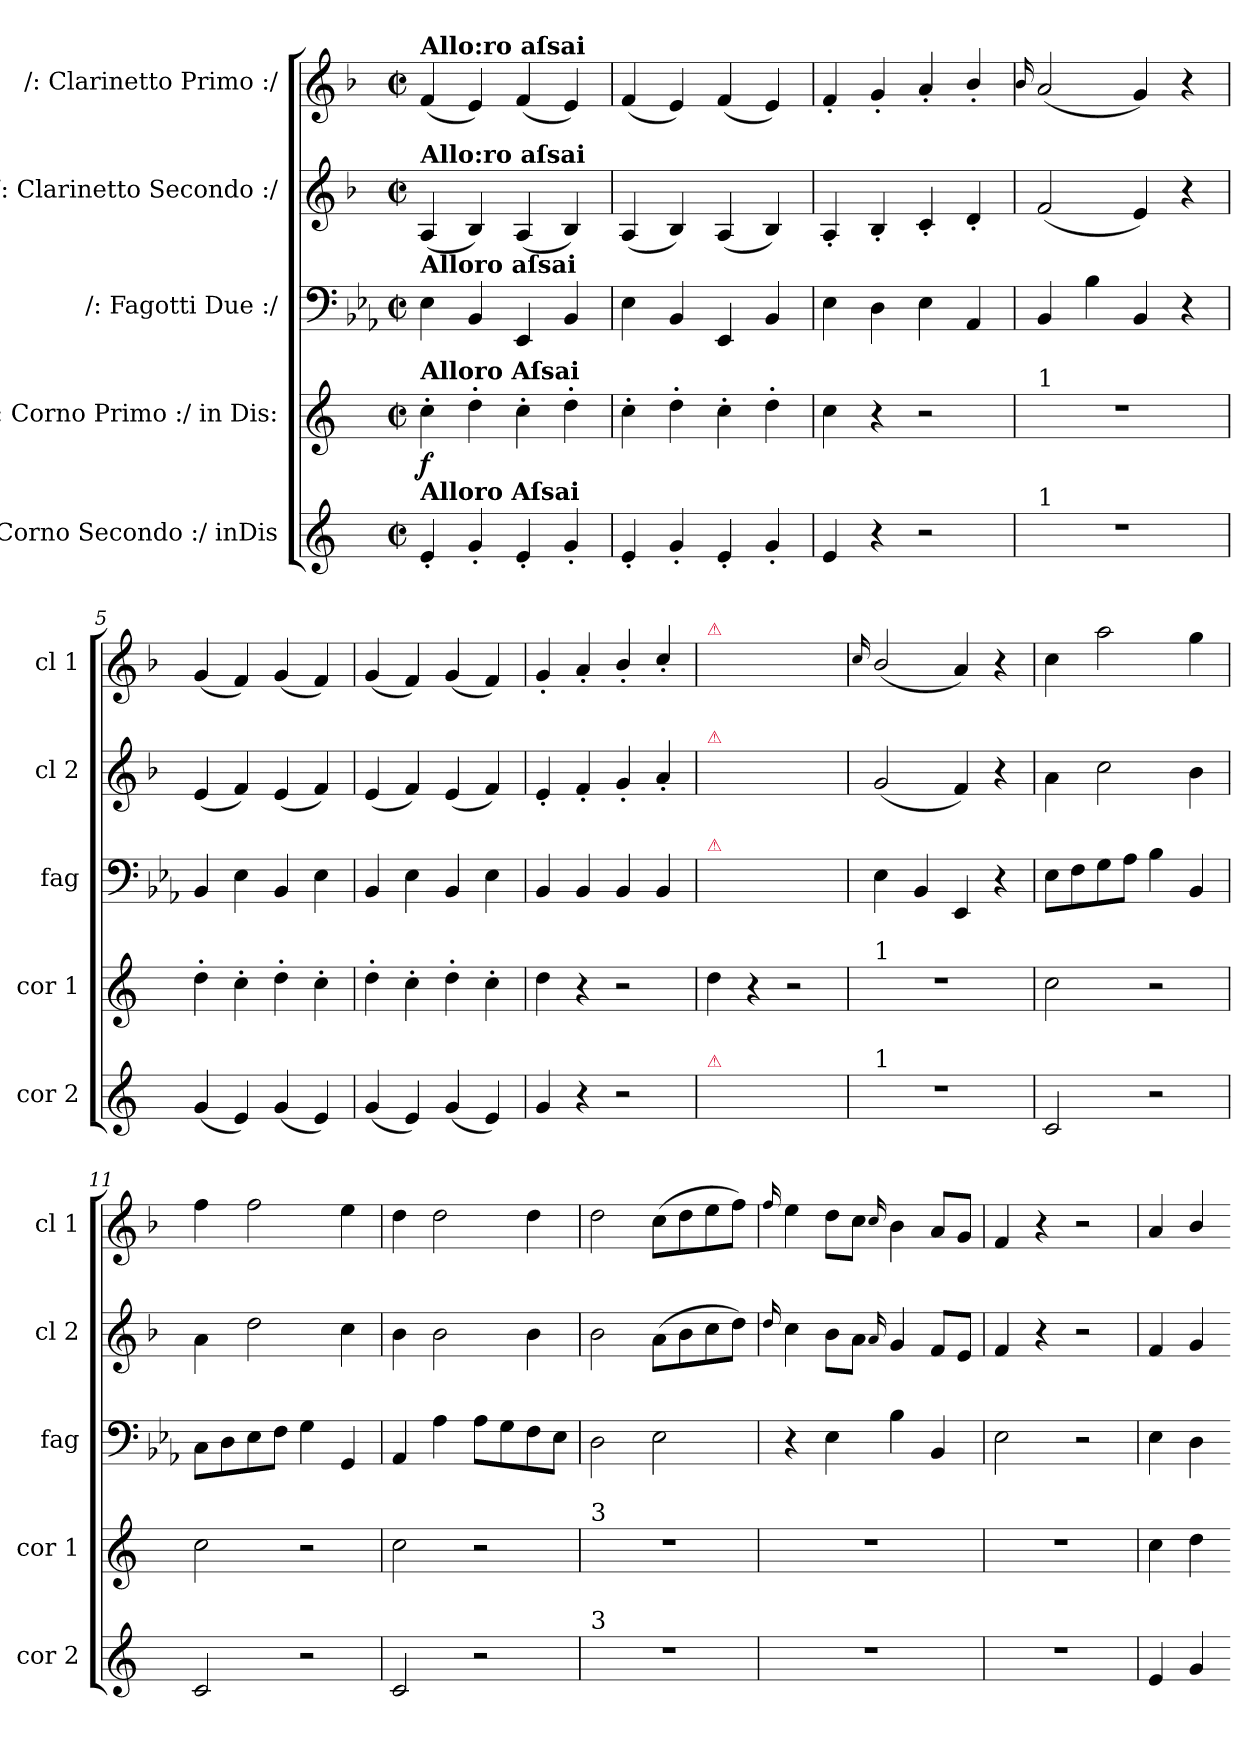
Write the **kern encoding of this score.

**kern	**kern	**dynam	**kern	**kern	**kern
*part5	*part4	*part4	*part3	*part2	*part1
*staff5	*staff4	*staff4	*staff3	*staff2	*staff1
*I"/: Corno Secondo :/ inDis	*I"/: Corno Primo :/ in Dis:	*	*I"/: Fagotti Due :/	*I"/: Clarinetto Secondo :/	*I"/: Clarinetto Primo :/
*I'cor 2	*I'cor 1	*	*I'fag	*I'cl 2	*I'cl 1
*clefG2	*clefG2	*	*clefF4	*clefG2	*clefG2
*ITrd5c9	*ITrd5c9	*	*	*ITrd1c2	*ITrd1c2
*k[b-e-a-]	*k[b-e-a-]	*	*k[b-e-a-]	*k[b-e-a-]	*k[b-e-a-]
*M2/2	*M2/2	*	*M2/2	*M2/2	*M2/2
*met(c|)	*met(c|)	*	*met(c|)	*met(c|)	*met(c|)
=1	=1	=1	=1	=1	=1
!	!	!	!	!	!LO:TX:a:B:t=Allo&colon;ro aſsai
!	!	!	!	!LO:TX:a:B:t=Allo&colon;ro aſsai	!
!	!	!	!LO:TX:a:B:t=Alloro aſsai	!	!
!	!LO:TX:a:B:t=Alloro Aſsai	!	!	!	!
!LO:TX:a:B:t=Alloro Aſsai	!	!	!	!	!
4G'/	4e-'\	f	4E-\	(4G/	(4e-/
4B-'/	4f'\	.	4BB-/	4A-/)	4d/)
4G'/	4e-'\	.	4EE-/	(4G/	(4e-/
4B-'/	4f'\	.	4BB-/	4A-/)	4d/)
=2	=2	=2	=2	=2	=2
4G'/	4e-'\	.	4E-\	(4G/	(4e-/
4B-'/	4f'\	.	4BB-/	4A-/)	4d/)
4G'/	4e-'\	.	4EE-/	(4G/	(4e-/
4B-'/	4f'\	.	4BB-/	4A-/)	4d/)
=3	=3	=3	=3	=3	=3
4G/	4e-\	.	4E-\	4G'/	4e-'/
4r	4r	.	4D\	4A-'/	4f'/
2r	2r	.	4E-\	4B-'/	4g'/
.	.	.	4AA-/	4c'/	4a-'/
=4	=4	=4	=4	=4	=4
.	.	.	.	.	16qqa-/
!	!LO:TX:a:t=1	!	!	!	!
!LO:TX:a:t=1	!	!	!	!	!
1r	1r	.	4BB-/	(2e-/	(2g/
.	.	.	4B-\	.	.
.	.	.	4BB-/	4d/)	4f/)
.	.	.	4r	4r	4r
=5	=5	=5	=5	=5	=5
(4B-/	4f'\	.	4BB-/	(4d/	(4f/
4G/)	4e-'\	.	4E-\	4e-/)	4e-/)
(4B-/	4f'\	.	4BB-/	(4d/	(4f/
4G/)	4e-'\	.	4E-\	4e-/)	4e-/)
=6	=6	=6	=6	=6	=6
(4B-/	4f'\	.	4BB-/	(4d/	(4f/
4G/)	4e-'\	.	4E-\	4e-/)	4e-/)
(4B-/	4f'\	.	4BB-/	(4d/	(4f/
4G/)	4e-'\	.	4E-\	4e-/)	4e-/)
=7	=7	=7	=7	=7	=7
4B-/	4f\	.	4BB-/	4d'/	4f'/
4r	4r	.	4BB-/	4e-'/	4g'/
2r	2r	.	4BB-/	4f'/	4a-'/
.	.	.	4BB-/	4g'/	4b-'/
=8	=8	=8	=8	=8	=8
!	!	!	!	!	!LO:TX:a:color=crimson:t=⚠
!	!	!	!	!LO:TX:a:color=crimson:t=⚠	!
!	!	!	!LO:TX:a:color=crimson:t=⚠	!	!
!LO:TX:a:color=crimson:t=⚠	!	!	!	!	!
1ryy	4f\	.	1ryy	1ryy	1ryy
.	4r	.	.	.	.
.	2r	.	.	.	.
=9	=9	=9	=9	=9	=9
.	.	.	.	.	16qqb-/
!	!LO:TX:a:t=1	!	!	!	!
!LO:TX:a:t=1	!	!	!	!	!
1r	1r	.	4E-\	(2f/	(2a-/
.	.	.	4BB-/	.	.
.	.	.	4EE-/	4e-/)	4g/)
.	.	.	4r	4r	4r
=10	=10	=10	=10	=10	=10
2E-/	2e-\	.	8E-\L	4g\	4b-\
.	.	.	8F\	.	.
.	.	.	8G\	2b-\	2gg\
.	.	.	8A-\J	.	.
2r	2r	.	4B-\	.	.
.	.	.	4BB-/	4a-\	4ff\
=11	=11	=11	=11	=11	=11
2E-/	2e-\	.	8C\L	4g\	4ee-\
.	.	.	8D\	.	.
.	.	.	8E-\	2cc\	2ee-\
.	.	.	8F\J	.	.
2r	2r	.	4G\	.	.
.	.	.	4GG/	4b-\	4dd\
=12	=12	=12	=12	=12	=12
2E-/	2e-\	.	4AA-/	4a-\	4cc\
.	.	.	4A-\	2a-\	2cc\
2r	2r	.	8A-\L	.	.
.	.	.	8G\	.	.
.	.	.	8F\	4a-\	4cc\
.	.	.	8E-\J	.	.
=13	=13	=13	=13	=13	=13
!	!LO:TX:a:t=3	!	!	!	!
!LO:TX:a:t=3	!	!	!	!	!
1r	1r	.	2D\	2a-\	2cc\
.	.	.	2E-\	(8g\L	(8b-\L
.	.	.	.	8a-\	8cc\
.	.	.	.	8b-\	8dd\
.	.	.	.	8cc\J)	8ee-\J)
=14	=14	=14	=14	=14	=14
.	.	.	.	16qqcc/	16qqee-/
1r	1r	.	4r	4b-\	4dd\
.	.	.	4E-\	8a-\L	8cc\L
.	.	.	.	8g\J	8b-\J
.	.	.	.	16qqg/	16qqb-/
.	.	.	4B-\	4f/	4a-\
.	.	.	4BB-/	8e-/L	8g/L
.	.	.	.	8d/J	8f/J
=15	=15	=15	=15	=15	=15
1r	1r	.	2E-\	4e-/	4e-/
.	.	.	.	4r	4r
.	.	.	2r	2r	2r
=16	=16	=16	=16	=16	=16
4G/	4e-\	.	4E-\	4e-/	4g/
4B-/	4f\	.	4D\	4f/	4a-/
=-	=-	=-	=-	=-	=-
*-	*-	*-	*-	*-	*-
